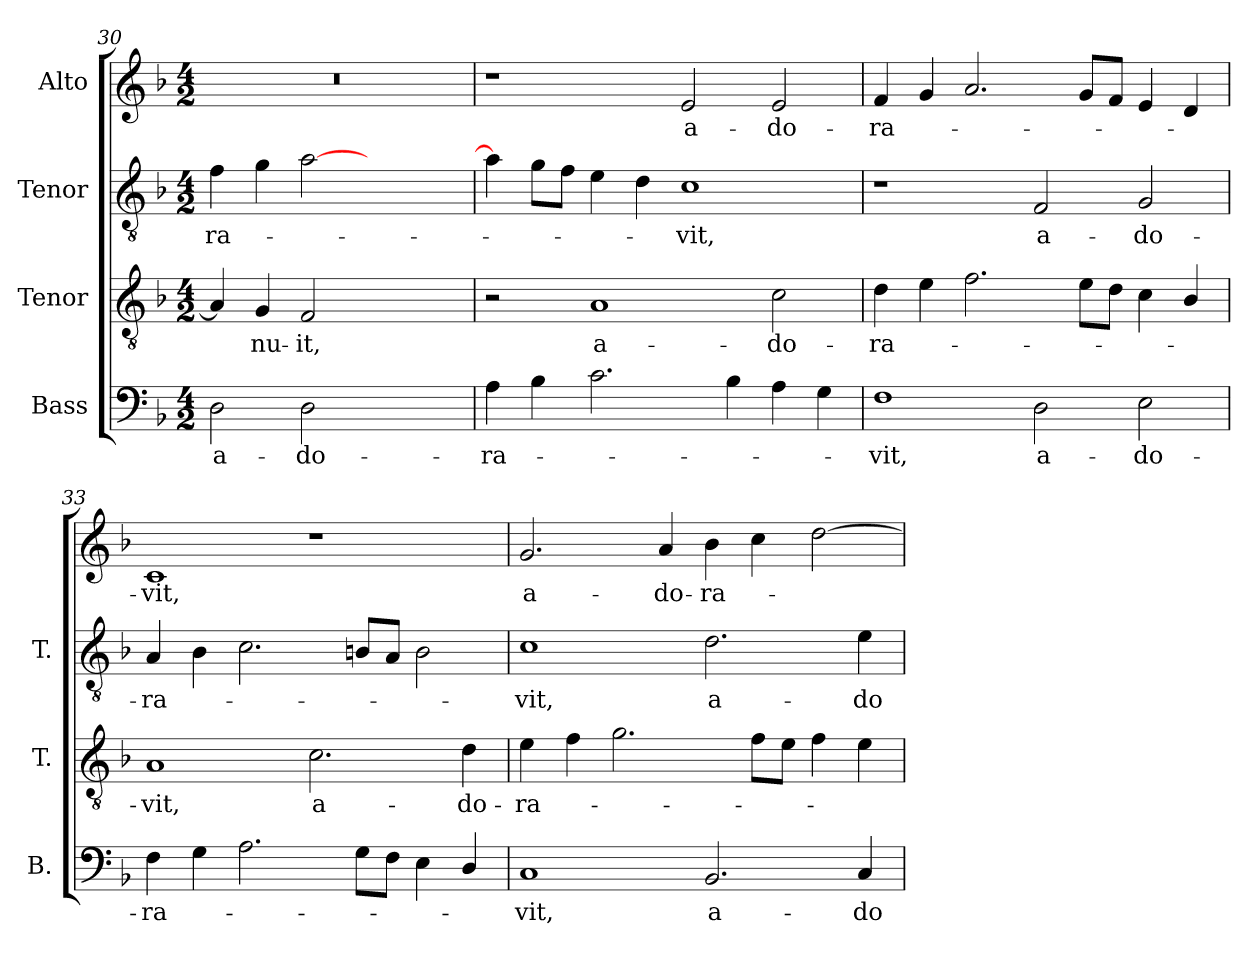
**kern	**text	**kern	**text	**kern	**text	**kern	**text
*part4	*part4	*part3	*part3	*part2	*part2	*part1	*part1
*staff4	*staff4	*staff3	*staff3	*staff2	*staff2	*staff1	*staff1
*I"Bass	*	*I"Tenor	*	*I"Tenor	*	*I"Alto	*
*I'B.	*	*I'T.	*	*I'T.	*	*	*
*clefF4	*	*clefGv2	*	*clefGv2	*	*clefG2	*
*	*	*ITrd7c12	*	*ITrd7c12	*	*	*
*k[b-]	*	*k[b-]	*	*k[b-]	*	*k[b-]	*
*F:	*	*F:	*	*F:	*	*F:	*
*M4/2	*	*M4/2	*	*M4/2	*	*M4/2	*
=30	=30	=30	=30	=30	=30	=30	=30
!	!LO:LY:b:color=#000000	!	!	!	!	!	!
!	!	!	!	!	!LO:LY:b:color=#000000	!	!
2Di\	a-	4AAi/]	.	4Fi\	-ra-	0r	.
!	!	!	!LO:LY:b:color=#000000	!	!	!	!
.	.	4GGi/	-nu-	4Gi\	.	.	.
!	!LO:LY:b:color=#000000	!	!	!	!	!	!
!	!	!	!LO:LY:b:color=#000000	!	!	!	!
2Di\	-do-	2FFi/	-it,	[2Ai\	.	.	.
1ryy	.	1ryy	.	1ryy	.	.	.
=31	=31	=31	=31	=31	=31	=31	=31
!	!LO:LY:b:color=#000000	!	!	!	!	!	!
4Ai\	-ra-	2r	.	4Ai\]	.	1r	.
4B-i\	.	.	.	8Gi\L	.	.	.
.	.	.	.	8Fi\J	.	.	.
!	!	!	!LO:LY:b:color=#000000	!	!	!	!
2.ci\	.	1AAi	a-	4Ei\	.	.	.
.	.	.	.	4Di\	.	.	.
!	!	!	!	!	!LO:LY:b:color=#000000	!	!
!	!	!	!	!	!	!	!LO:LY:b:color=#000000
.	.	.	.	1Ci	-vit,	2ei/	a-
4B-i\	.	.	.	.	.	.	.
!	!	!	!LO:LY:b:color=#000000	!	!	!	!
!	!	!	!	!	!	!	!LO:LY:b:color=#000000
4Ai\	.	2Ci\	-do-	.	.	2ei/	-do-
4Gi\	.	.	.	.	.	.	.
!!LO:LB:g=z
=32	=32	=32	=32	=32	=32	=32	=32
!	!LO:LY:b:color=#000000	!	!	!	!	!	!
!	!	!	!LO:LY:b:color=#000000	!	!	!	!
!	!	!	!	!	!	!	!LO:LY:b:color=#000000
1Fi	-vit,	4Di\	-ra-	1r	.	4fi/	-ra-
.	.	4Ei\	.	.	.	4gi/	.
.	.	2.Fi\	.	.	.	2.ai/	.
!	!LO:LY:b:color=#000000	!	!	!	!	!	!
!	!	!	!	!	!LO:LY:b:color=#000000	!	!
2Di\	a-	.	.	2FFi/	a-	.	.
.	.	8Ei\L	.	.	.	8gi/L	.
.	.	8Di\J	.	.	.	8fi/J	.
!	!LO:LY:b:color=#000000	!	!	!	!	!	!
!	!	!	!	!	!LO:LY:b:color=#000000	!	!
2Ei\	-do-	4Ci\	.	2GGi/	-do-	4ei/	.
.	.	4BB-i/	.	.	.	4di/	.
=33	=33	=33	=33	=33	=33	=33	=33
!	!LO:LY:b:color=#000000	!	!	!	!	!	!
!	!	!	!LO:LY:b:color=#000000	!	!	!	!
!	!	!	!	!	!LO:LY:b:color=#000000	!	!
!	!	!	!	!	!	!	!LO:LY:b:color=#000000
4Fi\	-ra-	1AAi	-vit,	4AAi/	-ra-	1ci	-vit,
4Gi\	.	.	.	4BB-i\	.	.	.
2.Ai\	.	.	.	2.Ci\	.	.	.
!	!	!	!LO:LY:b:color=#000000	!	!	!	!
.	.	2.Ci\	a-	.	.	1r	.
8Gi\L	.	.	.	8BBni/L	.	.	.
8Fi\J	.	.	.	8AAi/J	.	.	.
4Ei\	.	.	.	2BBi\	.	.	.
!	!	!	!LO:LY:b:color=#000000	!	!	!	!
4Di/	.	4Di\	-do-	.	.	.	.
=34	=34	=34	=34	=34	=34	=34	=34
!	!LO:LY:b:color=#000000	!	!	!	!	!	!
!	!	!	!LO:LY:b:color=#000000	!	!	!	!
!	!	!	!	!	!LO:LY:b:color=#000000	!	!
!	!	!	!	!	!	!	!LO:LY:b:color=#000000
1Ci	-vit,	4Ei\	-ra-	1Ci	-vit,	2.gi/	a-
.	.	4Fi\	.	.	.	.	.
.	.	2.Gi\	.	.	.	.	.
!	!	!	!	!	!	!	!LO:LY:b:color=#000000
.	.	.	.	.	.	4ai/	-do-
!	!LO:LY:b:color=#000000	!	!	!	!	!	!
!	!	!	!	!	!LO:LY:b:color=#000000	!	!
!	!	!	!	!	!	!	!LO:LY:b:color=#000000
2.BB-i/	a-	.	.	2.Di\	a-	4b-i\	-ra-
.	.	8Fi\L	.	.	.	4cci\	.
.	.	8Ei\J	.	.	.	.	.
.	.	4Fi\	.	.	.	[2ddi\	.
!	!LO:LY:b:color=#000000	!	!	!	!	!	!
!	!	!	!	!	!LO:LY:b:color=#000000	!	!
4Ci/	-do-	4Ei\	.	4Ei\	-do-	.	.
=	=	=	=	=	=	=	=
*-	*-	*-	*-	*-	*-	*-	*-
